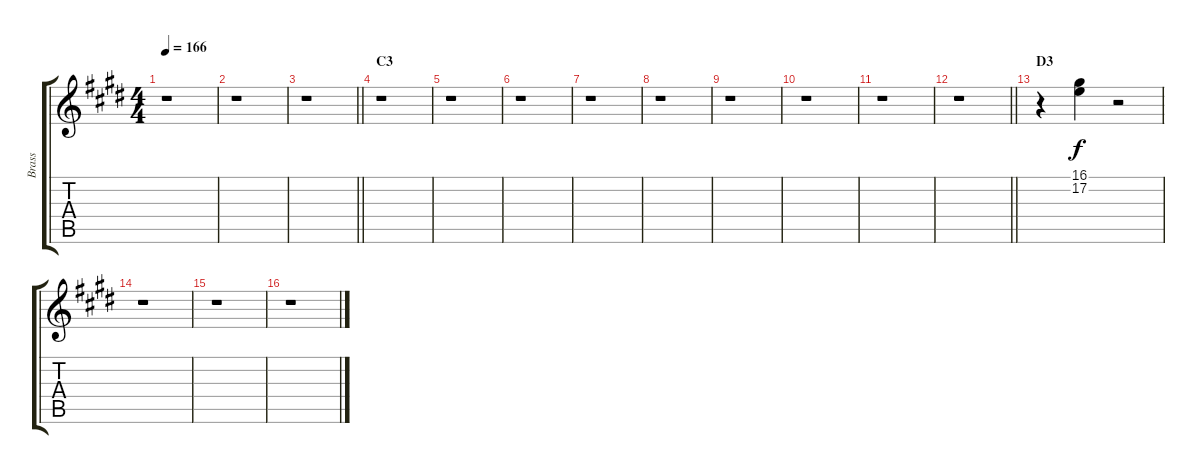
\track ("Brass" "Brass") {instrument brasssection}
\staff {score tabs}
\tuning (E4 B3 G3 D3 A2 E2) {hide}
\ts (4 4)
\tempo 166
\clef g2
\ks e
r.1{dy f} |
r.1 |
\barLineRight lightlight
r.1 |
\section ("" "C3")
r.1 |
r.1 |
r.1 |
r.1 |
r.1 |
r.1 |
r.1 |
r.1 |
\barLineRight lightlight
r.1 |
\section ("" "D3")
r.4 (16.1 17.2).4 r.2 |
r.1 |
r.1 |
r.1
